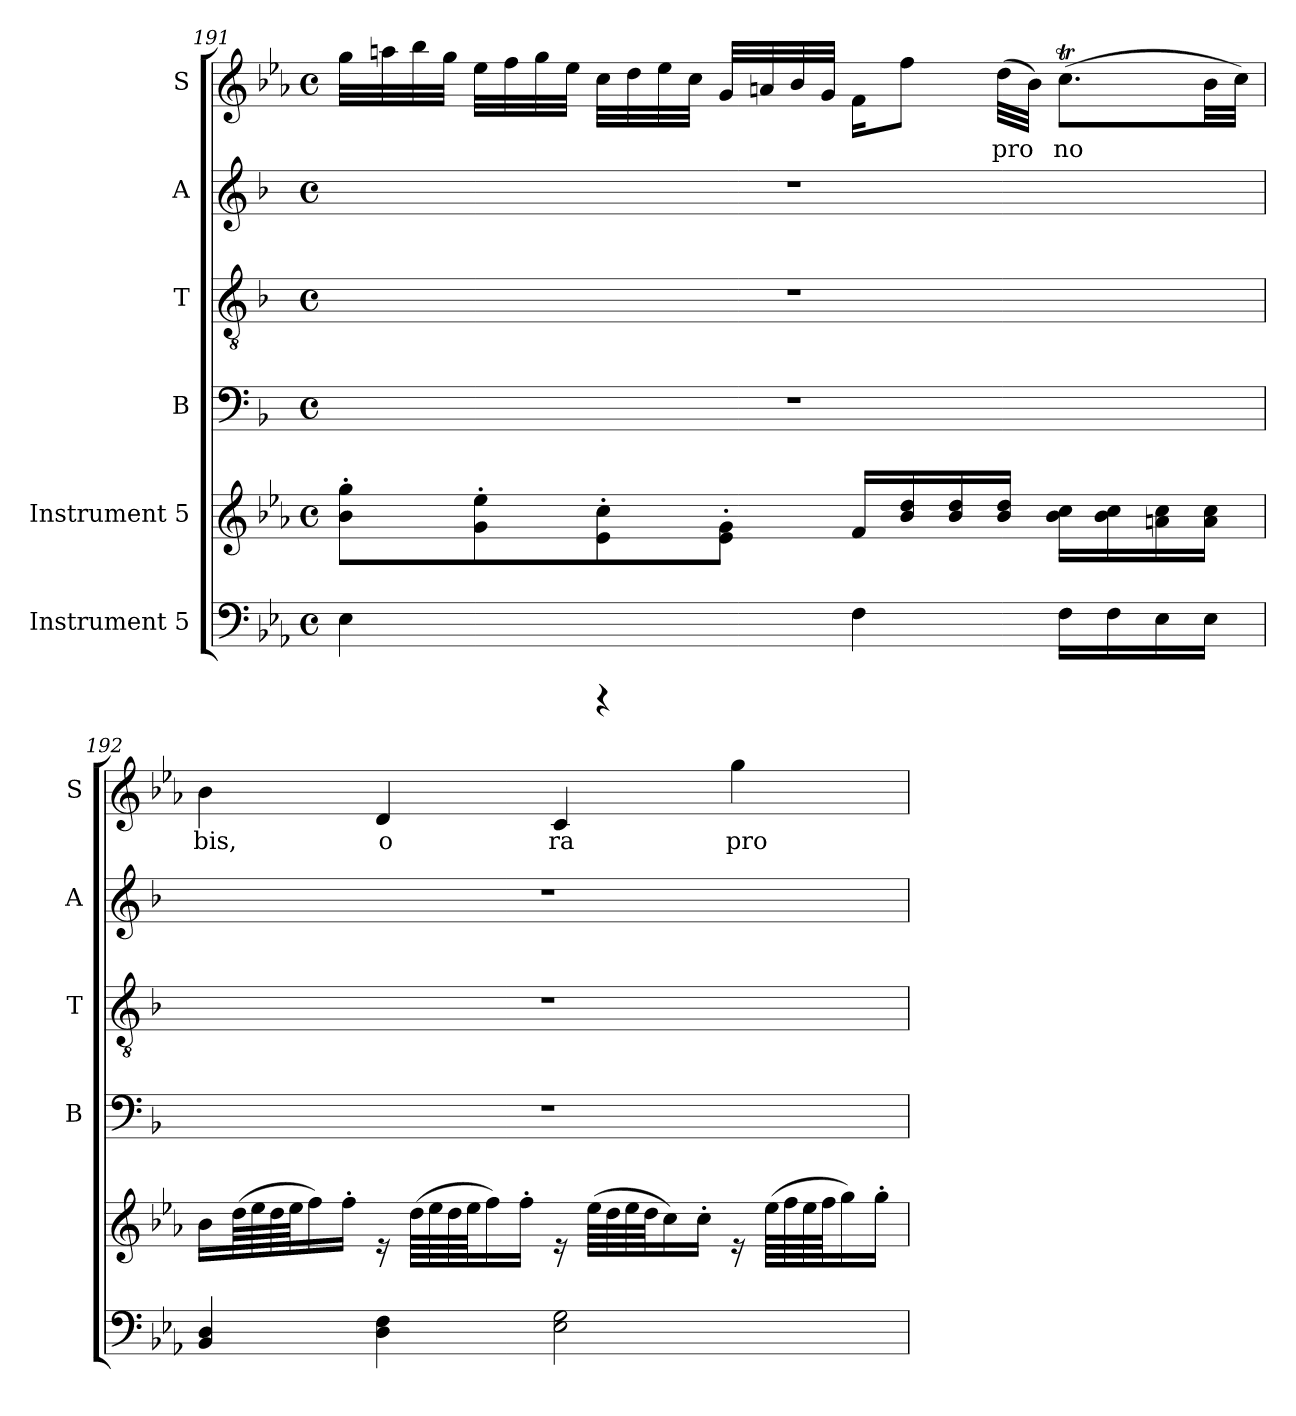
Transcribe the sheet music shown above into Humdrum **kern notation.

**kern	**kern	**kern	**kern	**kern	**kern	**text
*part6	*part5	*part4	*part3	*part2	*part1	*part1
*staff6	*staff5	*staff4	*staff3	*staff2	*staff1	*staff1
*I"Instrument 5	*I"Instrument 5	*I"B	*I"T	*I"A	*I"S	*
*	*	*I'B	*I'T	*I'A	*I'S	*
*clefF4	*clefG2	*clefF4	*clefGv2	*clefG2	*clefG2	*
*k[b-e-a-]	*k[b-e-a-]	*k[b-]	*k[b-]	*k[b-]	*k[b-e-a-]	*
*E-:	*E-:	*F:	*F:	*F:	*E-:	*
*M4/4	*M4/4	*M4/4	*M4/4	*M4/4	*M4/4	*
*met(c)	*met(c)	*met(c)	*met(c)	*met(c)	*met(c)	*
=191	=191	=191	=191	=191	=191	=191
!	!	!	!	!	!	!LO:LY:b:cj
4E-\	8gg\'> 8b-\'>L	1r	1r	1r	32gg\L	.
!	!	!	!	!	!	!LO:LY:b:cj
.	.	.	.	.	32aan\	.
!	!	!	!	!	!	!LO:LY:b:cj
.	.	.	.	.	32bb-\	.
!	!	!	!	!	!	!LO:LY:b:cj
.	.	.	.	.	32gg\J	.
!	!	!	!	!	!	!LO:LY:b:cj
.	8ee-\'> 8g\'>	.	.	.	32ee-\L	.
!	!	!	!	!	!	!LO:LY:b:cj
.	.	.	.	.	32ff\	.
!	!	!	!	!	!	!LO:LY:b:cj
.	.	.	.	.	32gg\	.
!	!	!	!	!	!	!LO:LY:b:cj
.	.	.	.	.	32ee-\J	.
!	!	!	!	!	!	!LO:LY:b:cj
4rCCC	8e-\'> 8cc\'>	.	.	.	32cc\L	.
!	!	!	!	!	!	!LO:LY:b:cj
.	.	.	.	.	32dd\	.
!	!	!	!	!	!	!LO:LY:b:cj
.	.	.	.	.	32ee-\	.
!	!	!	!	!	!	!LO:LY:b:cj
.	.	.	.	.	32cc\J	.
!	!	!	!	!	!	!LO:LY:b:cj
.	8e-\'> 8g\'>J	.	.	.	32g/L	.
!	!	!	!	!	!	!LO:LY:b:cj
.	.	.	.	.	32an/	.
!	!	!	!	!	!	!LO:LY:b:cj
.	.	.	.	.	32b-/	.
!	!	!	!	!	!	!LO:LY:b:cj
.	.	.	.	.	32g/J	.
!	!	!	!	!	!	!LO:LY:b:cj
4F\	16f/L	.	.	.	16f\L	.
!	!	!	!	!	!	!LO:LY:b:cj
.	16b-/ 16dd/	.	.	.	8ff\J	.
.	16dd/ 16b-/	.	.	.	.	.
!	!	!	!	!	!	!LO:LY:b:cj
.	16dd/ 16b-/J	.	.	.	(>32dd\L	pro
!	!	!	!	!	!	!LO:LY:b:cj
.	.	.	.	.	32b-\J)	.
!	!	!	!	!	!	!LO:LY:b:cj
16F\L	16b-\ 16cc\L	.	.	.	(>8.ccT\L	no
16F\	16b-\ 16cc\	.	.	.	.	.
16E-\	16cc\ 16an\	.	.	.	.	.
!	!	!	!	!	!	!LO:LY:b:cj
16E-\J	16cc\ 16a\J	.	.	.	32b-\	.
!	!	!	!	!	!	!LO:LY:b:cj
.	.	.	.	.	32cc\J)	.
!!LO:PB:g=z
=192	=192	=192	=192	=192	=192	=192
!	!	!	!	!	!	!LO:LY:b:cj
4BB-/ 4D/	16b-\L	1r	1r	1r	4b-\	bis,
.	(>64dd\	.	.	.	.	.
.	64ee-\	.	.	.	.	.
.	64dd\	.	.	.	.	.
.	64ee-\	.	.	.	.	.
.	16ff\)	.	.	.	.	.
.	16ff'>\J	.	.	.	.	.
!	!	!	!	!	!	!LO:LY:b:cj
4F\ 4D\	16re	.	.	.	4d/	o
.	(>64dd\L	.	.	.	.	.
.	64ee-\	.	.	.	.	.
.	64dd\	.	.	.	.	.
.	64ee-\	.	.	.	.	.
.	16ff\)	.	.	.	.	.
.	16ff'>\J	.	.	.	.	.
!	!	!	!	!	!	!LO:LY:b:cj
2E-\ 2G\	16re	.	.	.	4c/	ra
.	(>64ee-\L	.	.	.	.	.
.	64dd\	.	.	.	.	.
.	64ee-\	.	.	.	.	.
.	64dd\	.	.	.	.	.
.	16cc\)	.	.	.	.	.
.	16cc'>\J	.	.	.	.	.
!	!	!	!	!	!	!LO:LY:b:cj
.	16re	.	.	.	4gg\	pro
.	(>64ee-\L	.	.	.	.	.
.	64ff\	.	.	.	.	.
.	64ee-\	.	.	.	.	.
.	64ff\	.	.	.	.	.
.	16gg\)	.	.	.	.	.
.	16gg'>\J	.	.	.	.	.
=	=	=	=	=	=	=
*-	*-	*-	*-	*-	*-	*-
